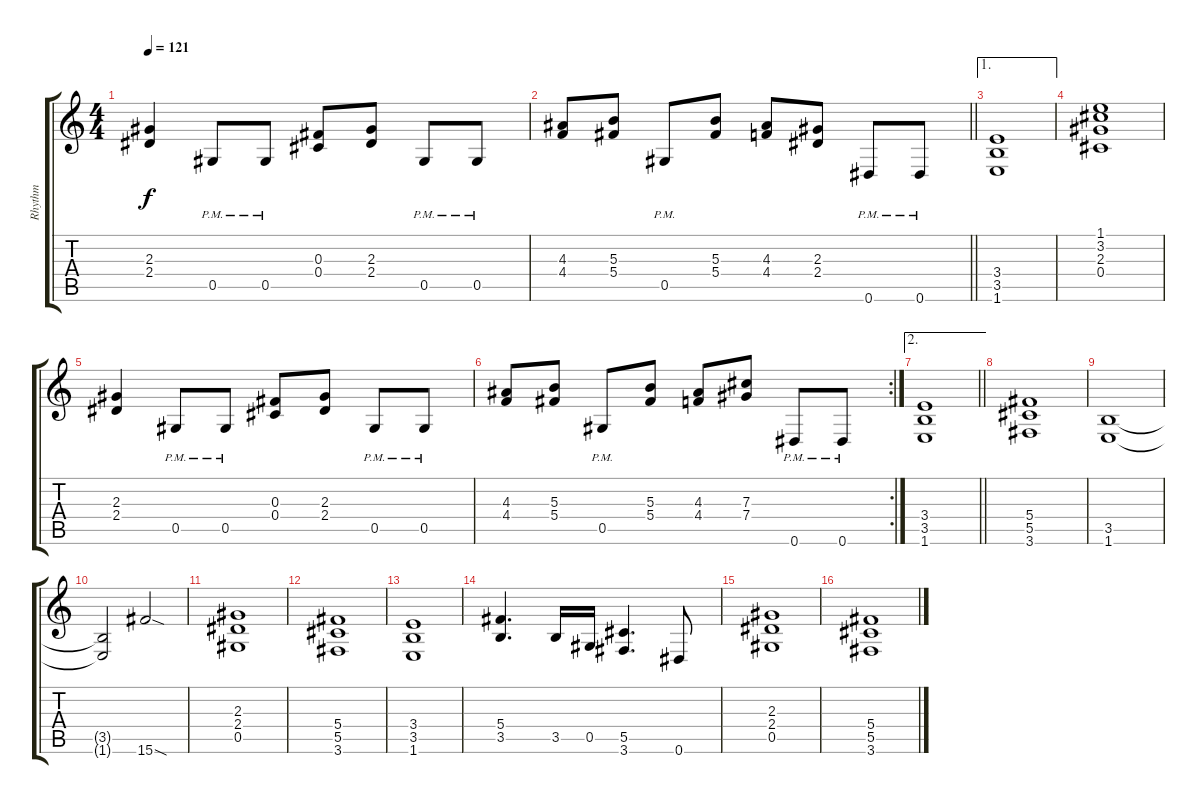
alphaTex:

\track ("Rhythm" "Rhythm") {instrument distortionguitar}
\staff {score tabs}
\tuning (Eb4 Bb3 Gb3 Db3 Ab2 Eb2) {hide}
\ts (4 4)
\tempo 121
\clef g2
\ks c
(2.3 2.4).4{dy f} 0.5{pm}.8 0.5{pm}.8 (0.3 0.4).8 (2.3 2.4).8 0.5{pm}.8 0.5{pm}.8 |
\barLineRight lightlight
(4.3 4.4).8 (5.3 5.4).8 0.5{pm}.8 (5.3 5.4).8 (4.3 4.4).8 (2.3 2.4).8 0.6{pm}.8 0.6{pm}.8 |
\ae 1
(3.4 3.5 1.6).1 |
(1.1 3.2 2.3 0.4).1 |
(2.3 2.4).4 0.5{pm}.8 0.5{pm}.8 (0.3 0.4).8 (2.3 2.4).8 0.5{pm}.8 0.5{pm}.8 |
\rc 2
(4.3 4.4).8 (5.3 5.4).8 0.5{pm}.8 (5.3 5.4).8 (4.3 4.4).8 (7.3 7.4).8 0.6{pm}.8 0.6{pm}.8 |
\ae 2
\barLineRight lightlight
(3.4 3.5 1.6).1 |
(5.4 5.5 3.6).1 |
(3.5 1.6).1 |
(3.5{t} 1.6{t}).2 15.6{sod}.2 |
(2.3 2.4 0.5).1 |
(5.4 5.5 3.6).1 |
(3.4 3.5 1.6).1 |
(5.4 3.5).4{d} 3.5.16 0.5.16 (5.5 3.6).4{d} 0.6.8 |
(2.3 2.4 0.5).1 |
(5.4 5.5 3.6).1
